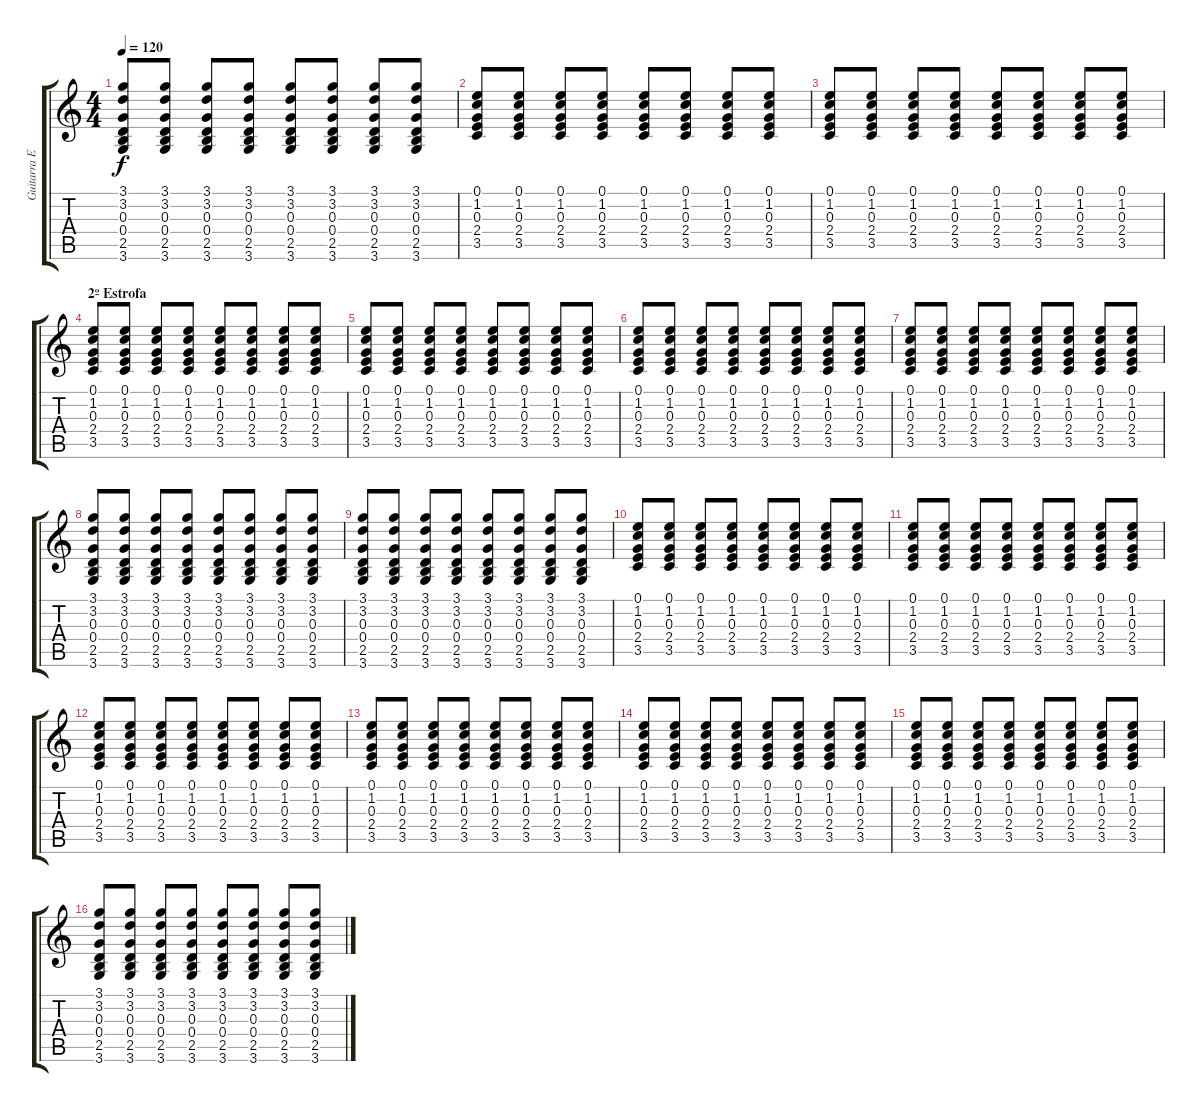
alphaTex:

\track ("Guitarra Eléctrica" "Guitarra E") {instrument electricguitarclean}
\staff {score tabs}
\tuning (E4 B3 G3 D3 A2 E2) {hide}
\ts (4 4)
\tempo 120
\clef g2
\ks c
(3.1 3.2 0.3 0.4 2.5 3.6).8{dy f} (3.1 3.2 0.3 0.4 2.5 3.6).8 (3.1 3.2 0.3 0.4 2.5 3.6).8 (3.1 3.2 0.3 0.4 2.5 3.6).8 (3.1 3.2 0.3 0.4 2.5 3.6).8 (3.1 3.2 0.3 0.4 2.5 3.6).8 (3.1 3.2 0.3 0.4 2.5 3.6).8 (3.1 3.2 0.3 0.4 2.5 3.6).8 |
(0.1 1.2 0.3 2.4 3.5).8 (0.1 1.2 0.3 2.4 3.5).8 (0.1 1.2 0.3 2.4 3.5).8 (0.1 1.2 0.3 2.4 3.5).8 (0.1 1.2 0.3 2.4 3.5).8 (0.1 1.2 0.3 2.4 3.5).8 (0.1 1.2 0.3 2.4 3.5).8 (0.1 1.2 0.3 2.4 3.5).8 |
(0.1 1.2 0.3 2.4 3.5).8 (0.1 1.2 0.3 2.4 3.5).8 (0.1 1.2 0.3 2.4 3.5).8 (0.1 1.2 0.3 2.4 3.5).8 (0.1 1.2 0.3 2.4 3.5).8 (0.1 1.2 0.3 2.4 3.5).8 (0.1 1.2 0.3 2.4 3.5).8 (0.1 1.2 0.3 2.4 3.5).8 |
\section ("" "2º Estrofa")
(0.1 1.2 0.3 2.4 3.5).8 (0.1 1.2 0.3 2.4 3.5).8 (0.1 1.2 0.3 2.4 3.5).8 (0.1 1.2 0.3 2.4 3.5).8 (0.1 1.2 0.3 2.4 3.5).8 (0.1 1.2 0.3 2.4 3.5).8 (0.1 1.2 0.3 2.4 3.5).8 (0.1 1.2 0.3 2.4 3.5).8 |
(0.1 1.2 0.3 2.4 3.5).8 (0.1 1.2 0.3 2.4 3.5).8 (0.1 1.2 0.3 2.4 3.5).8 (0.1 1.2 0.3 2.4 3.5).8 (0.1 1.2 0.3 2.4 3.5).8 (0.1 1.2 0.3 2.4 3.5).8 (0.1 1.2 0.3 2.4 3.5).8 (0.1 1.2 0.3 2.4 3.5).8 |
(0.1 1.2 0.3 2.4 3.5).8 (0.1 1.2 0.3 2.4 3.5).8 (0.1 1.2 0.3 2.4 3.5).8 (0.1 1.2 0.3 2.4 3.5).8 (0.1 1.2 0.3 2.4 3.5).8 (0.1 1.2 0.3 2.4 3.5).8 (0.1 1.2 0.3 2.4 3.5).8 (0.1 1.2 0.3 2.4 3.5).8 |
(0.1 1.2 0.3 2.4 3.5).8 (0.1 1.2 0.3 2.4 3.5).8 (0.1 1.2 0.3 2.4 3.5).8 (0.1 1.2 0.3 2.4 3.5).8 (0.1 1.2 0.3 2.4 3.5).8 (0.1 1.2 0.3 2.4 3.5).8 (0.1 1.2 0.3 2.4 3.5).8 (0.1 1.2 0.3 2.4 3.5).8 |
(3.1 3.2 0.3 0.4 2.5 3.6).8 (3.1 3.2 0.3 0.4 2.5 3.6).8 (3.1 3.2 0.3 0.4 2.5 3.6).8 (3.1 3.2 0.3 0.4 2.5 3.6).8 (3.1 3.2 0.3 0.4 2.5 3.6).8 (3.1 3.2 0.3 0.4 2.5 3.6).8 (3.1 3.2 0.3 0.4 2.5 3.6).8 (3.1 3.2 0.3 0.4 2.5 3.6).8 |
(3.1 3.2 0.3 0.4 2.5 3.6).8 (3.1 3.2 0.3 0.4 2.5 3.6).8 (3.1 3.2 0.3 0.4 2.5 3.6).8 (3.1 3.2 0.3 0.4 2.5 3.6).8 (3.1 3.2 0.3 0.4 2.5 3.6).8 (3.1 3.2 0.3 0.4 2.5 3.6).8 (3.1 3.2 0.3 0.4 2.5 3.6).8 (3.1 3.2 0.3 0.4 2.5 3.6).8 |
(0.1 1.2 0.3 2.4 3.5).8 (0.1 1.2 0.3 2.4 3.5).8 (0.1 1.2 0.3 2.4 3.5).8 (0.1 1.2 0.3 2.4 3.5).8 (0.1 1.2 0.3 2.4 3.5).8 (0.1 1.2 0.3 2.4 3.5).8 (0.1 1.2 0.3 2.4 3.5).8 (0.1 1.2 0.3 2.4 3.5).8 |
(0.1 1.2 0.3 2.4 3.5).8 (0.1 1.2 0.3 2.4 3.5).8 (0.1 1.2 0.3 2.4 3.5).8 (0.1 1.2 0.3 2.4 3.5).8 (0.1 1.2 0.3 2.4 3.5).8 (0.1 1.2 0.3 2.4 3.5).8 (0.1 1.2 0.3 2.4 3.5).8 (0.1 1.2 0.3 2.4 3.5).8 |
(0.1 1.2 0.3 2.4 3.5).8 (0.1 1.2 0.3 2.4 3.5).8 (0.1 1.2 0.3 2.4 3.5).8 (0.1 1.2 0.3 2.4 3.5).8 (0.1 1.2 0.3 2.4 3.5).8 (0.1 1.2 0.3 2.4 3.5).8 (0.1 1.2 0.3 2.4 3.5).8 (0.1 1.2 0.3 2.4 3.5).8 |
(0.1 1.2 0.3 2.4 3.5).8 (0.1 1.2 0.3 2.4 3.5).8 (0.1 1.2 0.3 2.4 3.5).8 (0.1 1.2 0.3 2.4 3.5).8 (0.1 1.2 0.3 2.4 3.5).8 (0.1 1.2 0.3 2.4 3.5).8 (0.1 1.2 0.3 2.4 3.5).8 (0.1 1.2 0.3 2.4 3.5).8 |
(0.1 1.2 0.3 2.4 3.5).8 (0.1 1.2 0.3 2.4 3.5).8 (0.1 1.2 0.3 2.4 3.5).8 (0.1 1.2 0.3 2.4 3.5).8 (0.1 1.2 0.3 2.4 3.5).8 (0.1 1.2 0.3 2.4 3.5).8 (0.1 1.2 0.3 2.4 3.5).8 (0.1 1.2 0.3 2.4 3.5).8 |
(0.1 1.2 0.3 2.4 3.5).8 (0.1 1.2 0.3 2.4 3.5).8 (0.1 1.2 0.3 2.4 3.5).8 (0.1 1.2 0.3 2.4 3.5).8 (0.1 1.2 0.3 2.4 3.5).8 (0.1 1.2 0.3 2.4 3.5).8 (0.1 1.2 0.3 2.4 3.5).8 (0.1 1.2 0.3 2.4 3.5).8 |
(3.1 3.2 0.3 0.4 2.5 3.6).8 (3.1 3.2 0.3 0.4 2.5 3.6).8 (3.1 3.2 0.3 0.4 2.5 3.6).8 (3.1 3.2 0.3 0.4 2.5 3.6).8 (3.1 3.2 0.3 0.4 2.5 3.6).8 (3.1 3.2 0.3 0.4 2.5 3.6).8 (3.1 3.2 0.3 0.4 2.5 3.6).8 (3.1 3.2 0.3 0.4 2.5 3.6).8
